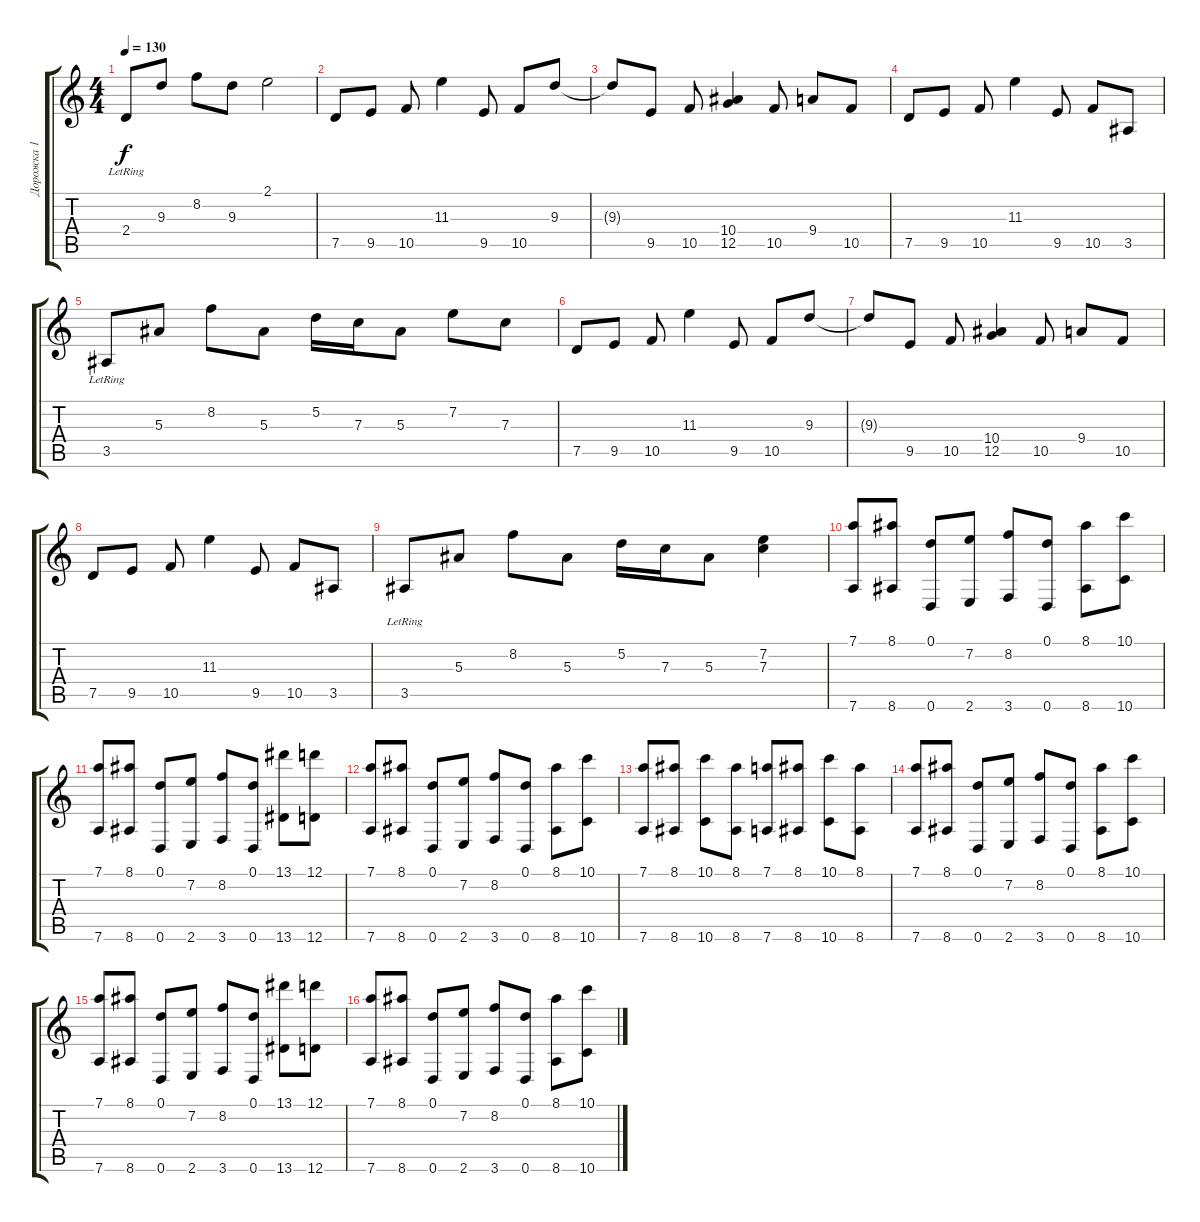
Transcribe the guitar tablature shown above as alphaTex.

\track ("Дорожка 1" "Дорожка 1") {instrument acousticguitarsteel}
\staff {score tabs}
\tuning (D4 A3 F3 C3 G2 D2) {hide}
\ts (4 4)
\tempo 130
\clef g2
\ks c
2.4{lr}.8{dy f} 9.3.8 8.2.8 9.3.8 2.1.2 |
7.5.8 9.5.8 10.5.8 11.3.4 9.5.8 10.5.8 9.3.8 |
9.3{t}.8 9.5.8 10.5.8 (10.4 12.5).4 10.5.8 9.4.8 10.5.8 |
7.5.8 9.5.8 10.5.8 11.3.4 9.5.8 10.5.8 3.5.8 |
3.5{lr}.8 5.3.8 8.2.8 5.3.8 5.2.16 7.3.16 5.3.8 7.2.8 7.3.8 |
7.5.8 9.5.8 10.5.8 11.3.4 9.5.8 10.5.8 9.3.8 |
9.3{t}.8 9.5.8 10.5.8 (10.4 12.5).4 10.5.8 9.4.8 10.5.8 |
7.5.8 9.5.8 10.5.8 11.3.4 9.5.8 10.5.8 3.5.8 |
3.5{lr}.8 5.3.8 8.2.8 5.3.8 5.2.16 7.3.16 5.3.8 (7.2 7.3).4 |
(7.1 7.6).8{volume 9} (8.1 8.6).8 (0.1 0.6).8 (7.2 2.6).8 (8.2 3.6).8 (0.1 0.6).8 (8.1 8.6).8 (10.1 10.6).8 |
(7.1 7.6).8{volume 7} (8.1 8.6).8 (0.1 0.6).8 (7.2 2.6).8 (8.2 3.6).8 (0.1 0.6).8 (13.1 13.6).8 (12.1 12.6).8 |
(7.1 7.6).8{volume 5} (8.1 8.6).8 (0.1 0.6).8 (7.2 2.6).8 (8.2 3.6).8 (0.1 0.6).8 (8.1 8.6).8 (10.1 10.6).8 |
(7.1 7.6).8{volume 3} (8.1 8.6).8 (10.1 10.6).8 (8.1 8.6).8 (7.1 7.6).8 (8.1 8.6).8 (10.1 10.6).8 (8.1 8.6).8 |
(7.1 7.6).8{volume 2} (8.1 8.6).8 (0.1 0.6).8 (7.2 2.6).8 (8.2 3.6).8 (0.1 0.6).8 (8.1 8.6).8 (10.1 10.6).8 |
(7.1 7.6).8{volume 1} (8.1 8.6).8 (0.1 0.6).8 (7.2 2.6).8 (8.2 3.6).8 (0.1 0.6).8 (13.1 13.6).8 (12.1 12.6).8 |
(7.1 7.6).8{volume 0} (8.1 8.6).8 (0.1 0.6).8 (7.2 2.6).8 (8.2 3.6).8 (0.1 0.6).8 (8.1 8.6).8 (10.1 10.6).8
